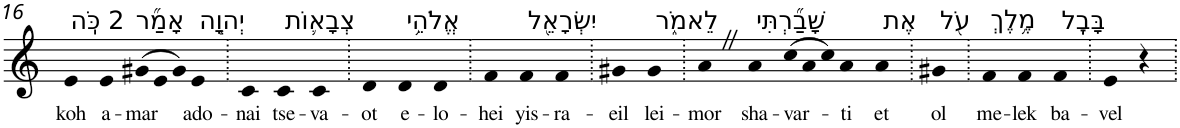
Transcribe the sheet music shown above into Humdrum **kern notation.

**kern	**text
*part1	*part1
*staff1	*staff1
*I"Piano	*
*I'Pno	*
!!LO:PB:g=z
*clefG2	*
*k[]	*
=16	=16
!LO:TX:a:t=2 כֹּֽה	!
!	!LO:LY:b
4e	koh
!LO:TX:a:t=אָמַ֞ר	!
!	!LO:LY:b
4e	a-
*Xtuplet	*
!	!LO:LY:b
(>12g#X	-mar
12e	.
12g#)	.
!LO:TX:a:t=יְהוָ֧ה	!
!	!LO:LY:b
4e	ado-
=17.	=17.
!	!LO:LY:b
4c	-nai
!LO:TX:a:t=צְבָא֛וֹת	!
!	!LO:LY:b
4c	tse-
!	!LO:LY:b
4c	-va-
=18.	=18.
!	!LO:LY:b
4d	-ot
!LO:TX:a:t=אֱלֹהֵ֥י	!
!	!LO:LY:b
4d	e-
!	!LO:LY:b
4d	-lo-
=19.	=19.
!	!LO:LY:b
4f	-hei
!LO:TX:a:t=יִשְׂרָאֵ֖ל	!
!	!LO:LY:b
4f	yis-
!	!LO:LY:b
4f	-ra-
=20.	=20.
!	!LO:LY:b
4g#X	-eil
!LO:TX:a:t=לֵאמֹ֑ר	!
!	!LO:LY:b
4g#	lei-
=21.	=21.
!	!LO:LY:b
4aZ	-mor
!LO:TX:a:t=שָׁבַ֞רְתִּי	!
!	!LO:LY:b
4a	sha-
!	!LO:LY:b
(>12cc	-var-
12a	.
12cc)	.
!	!LO:LY:b
4a	-ti
!LO:TX:a:t=אֶת	!
!	!LO:LY:b
4a	et
=22.	=22.
!LO:TX:a:t=עֹ֖ל	!
!	!LO:LY:b
4g#X	ol
=23.	=23.
!LO:TX:a:t=מֶ֥לֶךְ	!
!	!LO:LY:b
4f	me-
!	!LO:LY:b
4f	-lek
!LO:TX:a:t=בָּבֶֽל	!
!	!LO:LY:b
4f	ba-
=24.	=24.
!	!LO:LY:b
4e	-vel
4r	.
=.	=.
*-	*-
